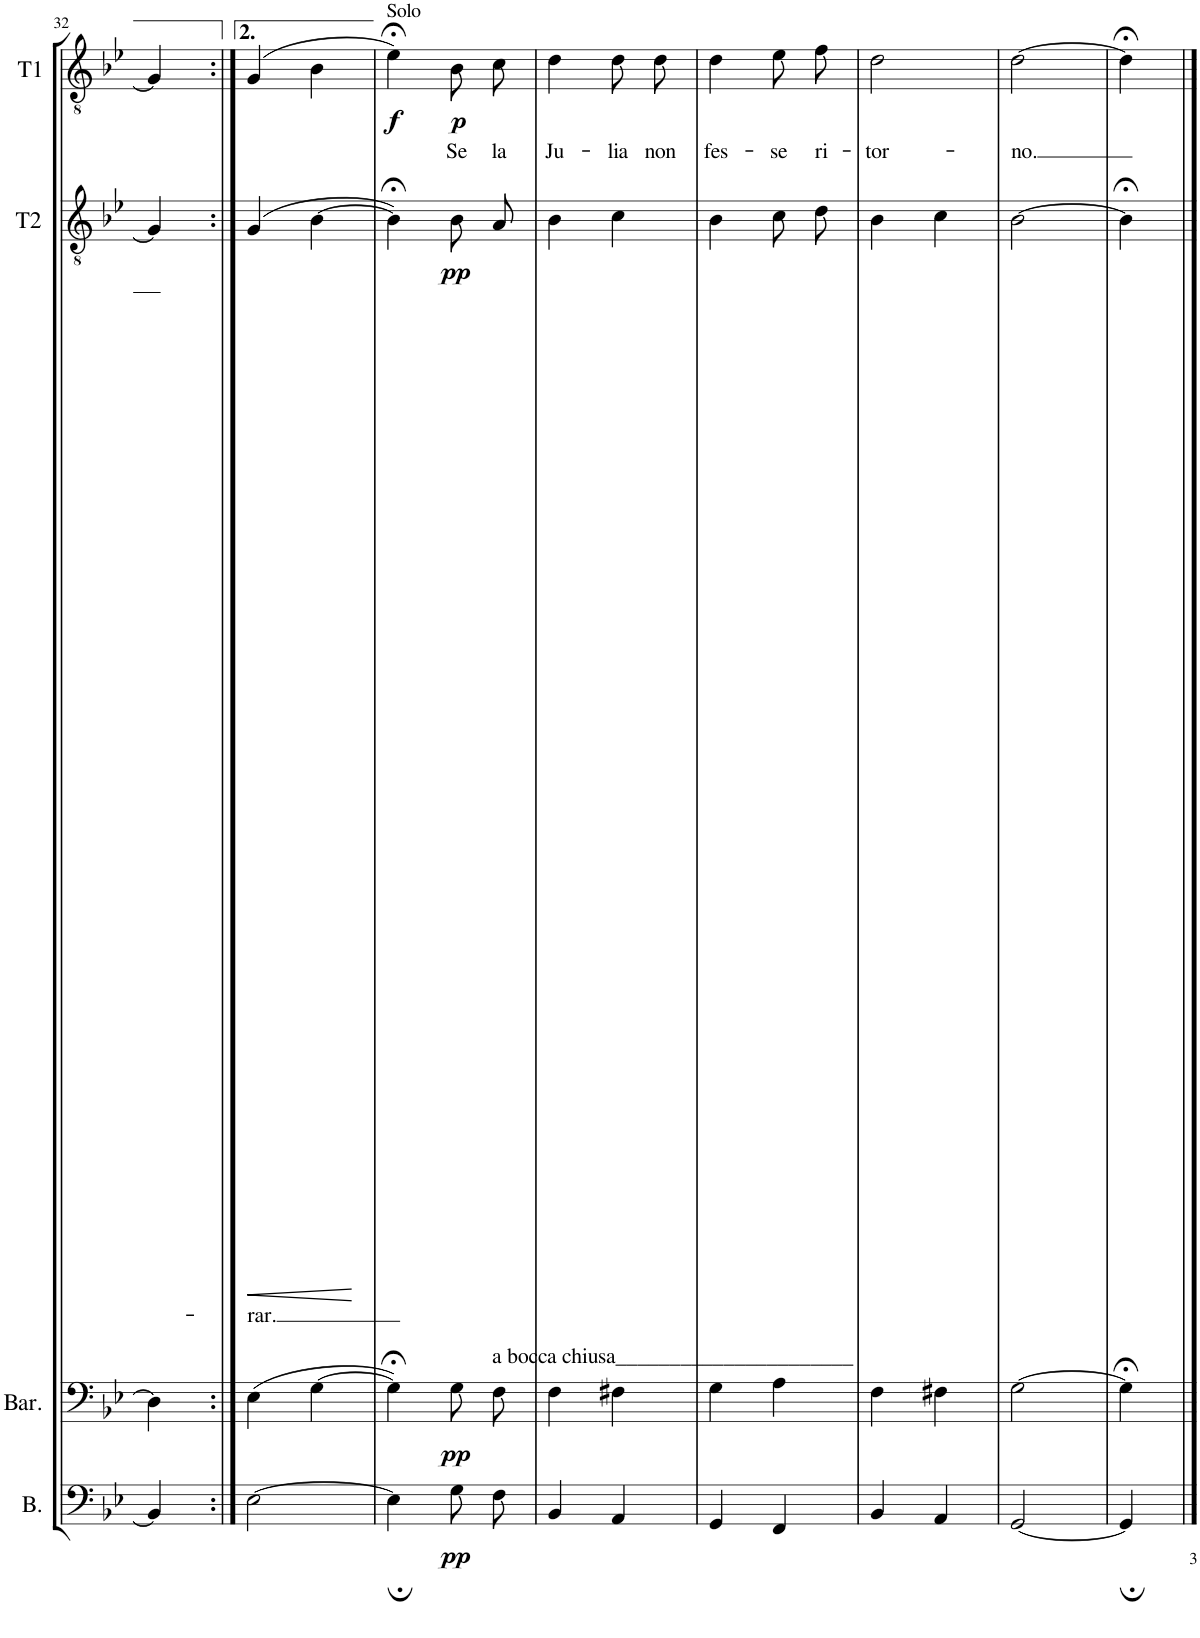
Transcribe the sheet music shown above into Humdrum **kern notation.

**kern	**dynam	**kern	**dynam	**kern	**text	**text	**text	**dynam	**kern	**text	**dynam
*part4	*part4	*part3	*part3	*part2	*part2	*part2	*part2	*part2	*part1	*part1	*part1
*staff4	*staff4	*staff3	*staff3	*staff2	*staff2	*staff2	*staff2	*staff2	*staff1	*staff1	*staff1
*I"Basso	*	*I"Baritono	*	*I"Tenore II	*	*	*	*	*I"Tenore I	*	*
*I'B.	*	*I'Bar.	*	*I'T2	*	*	*	*	*I'T1	*	*
!!LO:PB:g=z
*clefF4	*	*clefF4	*	*clefGv2	*	*	*	*	*clefGv2	*	*
*k[b-e-]	*	*k[b-e-]	*	*k[b-e-]	*	*	*	*	*k[b-e-]	*	*
*M2/4	*	*M2/4	*	*M2/4	*	*	*	*	*M2/4	*	*
=32	=32	=32	=32	=32	=32	=32	=32	=32	=32	=32	=32
!	!LO:HP:b	!	!	!	!	!	!	!	!	!	!
4BB-/]	>	4D\]	.	4G/]	.	.	.	.	4G/]	.	.
.	]	.	.	.	.	.	.	.	.	.	.
=33:|!	=33:|!	=33:|!	=33:|!	=33:|!	=33:|!	=33:|!	=33:|!	=33:|!	=33:|!	=33:|!	=33:|!
!	!LO:HP:b	!	!	!	!	!	!LO:LY:b	!LO:HP:b	!	!	!
[2E-\	<	(4E-\	.	(4G/	.	.	-rar.	<	(4G/	.	.
.	.	[4G\	.	[4B-\	.	.	.	.	4B-\	.	.
.	[	.	.	.	.	.	.	[	.	.	.
=34	=34	=34	=34	=34	=34	=34	=34	=34	=34	=34	=34
!	!	!	!	!	!	!	!	!	!LO:TX:a:t=Solo	!	!
!	!	!	!	!	!	!	!	!	!	!	!LO:DY:b
4E-;\]	.	4G;<\])	.	4B-;<\])	.	.	.	.	4e-;<\)	.	f
!	!LO:DY:b	!	!LO:DY:b	!	!	!	!	!LO:DY:b	!	!LO:LY:b	!LO:DY:b
8G\L	pp	8G\L	pp	8B-/L	.	.	.	pp	8B-\L	Se	p
!	!	!LO:TX:a:t=a bocca chiusa______________________	!	!	!	!	!	!	!	!	!
!	!	!	!	!	!	!	!	!	!	!LO:LY:b	!
8F\J	.	8F\J	.	8A/J	.	.	.	.	8c\J	la	.
=35	=35	=35	=35	=35	=35	=35	=35	=35	=35	=35	=35
!	!	!	!	!	!	!	!	!	!	!LO:LY:b	!
4BB-/	.	4F\	.	4B-\	.	.	.	.	4d\	Ju-	.
!	!	!	!	!	!	!	!	!	!	!LO:LY:b	!
4AA/	.	4F#X\	.	4c\	.	.	.	.	8d\L	-lia	.
!	!	!	!	!	!	!	!	!	!	!LO:LY:b	!
.	.	.	.	.	.	.	.	.	8d\J	non	.
=36	=36	=36	=36	=36	=36	=36	=36	=36	=36	=36	=36
!	!	!	!	!	!	!	!	!	!	!LO:LY:b	!
4GG/	.	4G\	.	4B-\	.	.	.	.	4d\	fes-	.
!	!	!	!	!	!	!	!	!	!	!LO:LY:b	!
4FF/	.	4A\	.	8c\L	.	.	.	.	8e-\L	-se	.
!	!	!	!	!	!	!	!	!	!	!LO:LY:b	!
.	.	.	.	8d\J	.	.	.	.	8f\J	ri-	.
=37	=37	=37	=37	=37	=37	=37	=37	=37	=37	=37	=37
!	!	!	!	!	!	!	!	!	!	!LO:LY:b	!
4BB-/	.	4F\	.	4B-\	.	.	.	.	2d\	-tor-	.
4AA/	.	4F#X\	.	4c\	.	.	.	.	.	.	.
=38	=38	=38	=38	=38	=38	=38	=38	=38	=38	=38	=38
!	!	!	!	!	!	!	!	!	!	!LO:LY:b	!
[2GG/	.	[2G\	.	[2B-\	.	.	.	.	[2d\	-no.	.
=39	=39	=39	=39	=39	=39	=39	=39	=39	=39	=39	=39
4GG;/]	.	4G;<\]	.	4B-;<\]	.	.	.	.	4d;<\]	.	.
==	==	==	==	==	==	==	==	==	==	==	==
*-	*-	*-	*-	*-	*-	*-	*-	*-	*-	*-	*-
